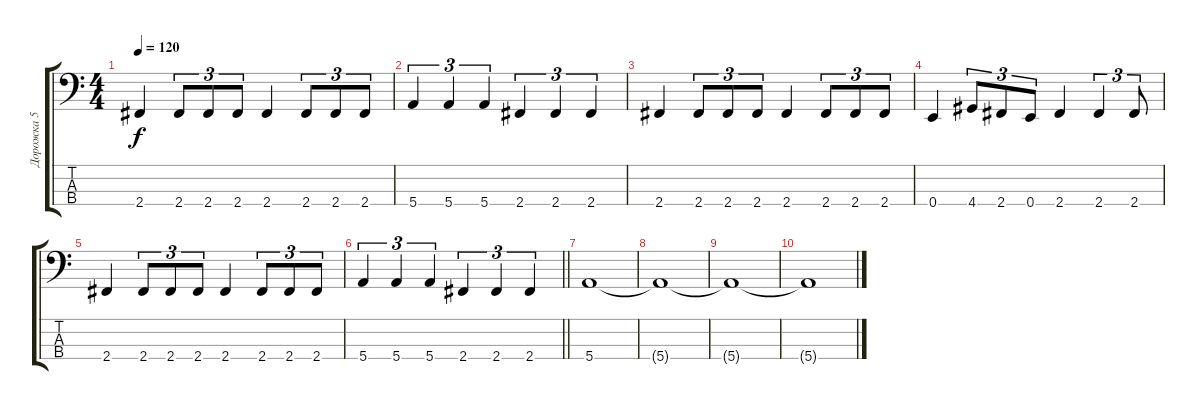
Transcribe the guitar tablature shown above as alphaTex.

\track ("Дорожка 5" "Дорожка 5") {instrument electricbassfinger}
\staff {score tabs}
\tuning (G2 D2 A1 E1) {hide}
\ts (4 4)
\tempo 120
\clef f4
\ks c
2.4.4{dy f} 2.4.8{tu (3 2)} 2.4.8{tu (3 2)} 2.4.8{tu (3 2)} 2.4.4 2.4.8{tu (3 2)} 2.4.8{tu (3 2)} 2.4.8{tu (3 2)} |
5.4.4{tu (3 2)} 5.4.4{tu (3 2)} 5.4.4{tu (3 2)} 2.4.4{tu (3 2)} 2.4.4{tu (3 2)} 2.4.4{tu (3 2)} |
2.4.4 2.4.8{tu (3 2)} 2.4.8{tu (3 2)} 2.4.8{tu (3 2)} 2.4.4 2.4.8{tu (3 2)} 2.4.8{tu (3 2)} 2.4.8{tu (3 2)} |
0.4.4 4.4.8{tu (3 2)} 2.4.8{tu (3 2)} 0.4.8{tu (3 2)} 2.4.4 2.4.4{tu (3 2)} 2.4.8{tu (3 2)} |
2.4.4 2.4.8{tu (3 2)} 2.4.8{tu (3 2)} 2.4.8{tu (3 2)} 2.4.4 2.4.8{tu (3 2)} 2.4.8{tu (3 2)} 2.4.8{tu (3 2)} |
\barLineRight lightlight
5.4.4{tu (3 2)} 5.4.4{tu (3 2)} 5.4.4{tu (3 2)} 2.4.4{tu (3 2)} 2.4.4{tu (3 2)} 2.4.4{tu (3 2)} |
5.4.1 |
5.4{t}.1 |
5.4{t}.1 |
5.4{t}.1
